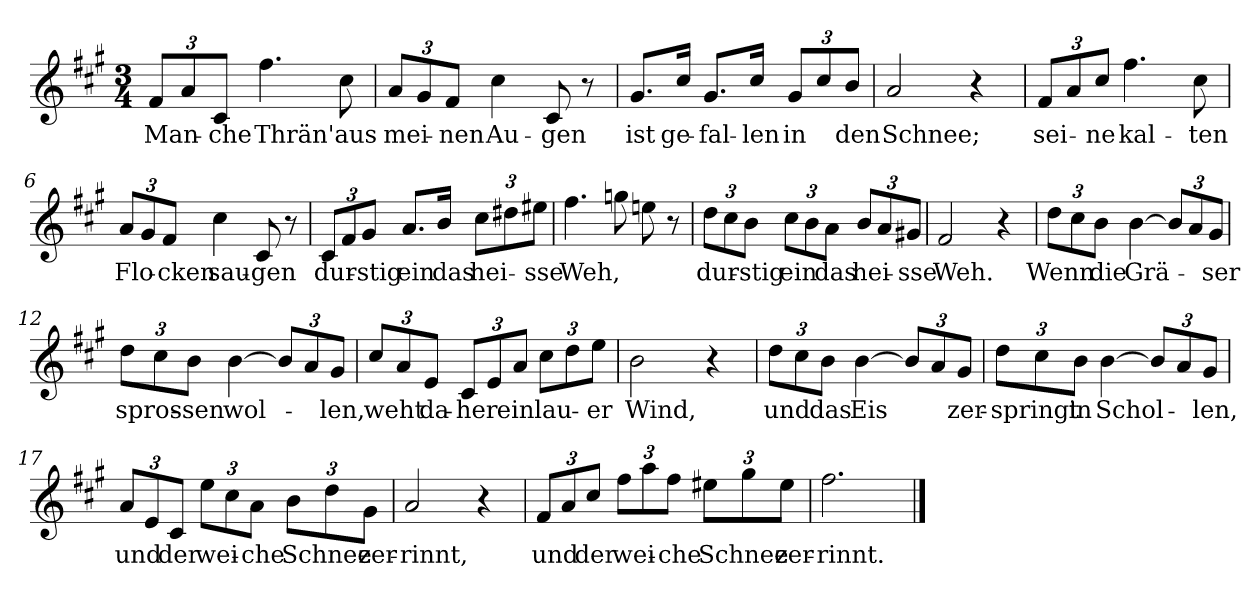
**kern	**text
*part1	*part1
*staff1	*staff1
*clefG2	*
*k[f#c#g#]	*
*f#:	*
*M3/4	*
=1	=1
!	!LO:LY:b
12f#/L	Man-
12a/	.
!	!LO:LY:b
12c#/J	-che
!	!LO:LY:b
4.ff#\	Thrän'
!	!LO:LY:b
8cc#\	aus
=2	=2
!	!LO:LY:b
12a/L	mei-
12g#/	.
!	!LO:LY:b
12f#/J	-nen
!	!LO:LY:b
4cc#\	Au-
!	!LO:LY:b
8c#/	-gen
8r	.
=3	=3
!	!LO:LY:b
8.g#/L	ist
!	!LO:LY:b
16cc#/Jk	ge-
!	!LO:LY:b
8.g#/L	-fal-
!	!LO:LY:b
16cc#/Jk	-len
!	!LO:LY:b
12g#/L	in
12cc#/	.
!	!LO:LY:b
12b/J	den
=4	=4
!	!LO:LY:b
2a/	Schnee;
4r	.
=5	=5
!	!LO:LY:b
12f#/L	sei-
12a/	.
!	!LO:LY:b
12cc#/J	-ne
!	!LO:LY:b
4.ff#\	kal-
!	!LO:LY:b
8cc#\	-ten
=6	=6
!	!LO:LY:b
12a/L	Flo-
12g#/	.
!	!LO:LY:b
12f#/J	-cken
!	!LO:LY:b
4cc#\	sau-
!	!LO:LY:b
8c#/	-gen
8r	.
!!LO:LB:g=z
=7	=7
!	!LO:LY:b
12c#/L	dur-
12f#/	.
!	!LO:LY:b
12g#/J	-stig
!	!LO:LY:b
8.a/L	ein
!	!LO:LY:b
16b/Jk	das
!	!LO:LY:b
12cc#\L	hei-
12dd#X\	.
!	!LO:LY:b
12ee#X\J	-sse
=8	=8
!	!LO:LY:b
4.ff#\	Weh,
8ggn\	.
8een\	.
8r	.
=9	=9
!	!LO:LY:b
12dd\L	dur-
12cc#\	.
!	!LO:LY:b
12b\J	-stig
!	!LO:LY:b
12cc#\L	ein
12b\	.
!	!LO:LY:b
12a\J	das
!	!LO:LY:b
12b/L	hei-
12a/	.
!	!LO:LY:b
12g#X/J	-sse
=10	=10
!	!LO:LY:b
2f#/	Weh.
4r	.
=11	=11
!	!LO:LY:b
12dd\L	Wenn
12cc#\	.
!	!LO:LY:b
12b\J	die
!	!LO:LY:b
[4b\	Grä-
12b/L]	.
12a/	.
!	!LO:LY:b
12g#/J	-ser
=12	=12
!	!LO:LY:b
12dd\L	spros-
12cc#\	.
!	!LO:LY:b
12b\J	-sen
!	!LO:LY:b
[4b\	wol-
12b/L]	.
12a/	.
!	!LO:LY:b
12g#/J	-len,
!!LO:LB:g=z
=13	=13
!	!LO:LY:b
12cc#/L	weht
12a/	.
!	!LO:LY:b
12e/J	da-
!	!LO:LY:b
12c#/L	-her
12e/	.
!	!LO:LY:b
12a/J	ein
!	!LO:LY:b
12cc#\L	lau-
12dd\	.
!	!LO:LY:b
12ee\J	-er
=14	=14
!	!LO:LY:b
2b\	Wind,
4r	.
=15	=15
!	!LO:LY:b
12dd\L	und
12cc#\	.
!	!LO:LY:b
12b\J	das
!	!LO:LY:b
[4b\	Eis
12b/L]	.
12a/	.
!	!LO:LY:b
12g#/J	zer-
=16	=16
!	!LO:LY:b
12dd\L	-springt
12cc#\	.
!	!LO:LY:b
12b\J	in
!	!LO:LY:b
[4b\	Schol-
12b/L]	.
12a/	.
!	!LO:LY:b
12g#/J	-len,
=17	=17
!	!LO:LY:b
12a/L	und
12e/	.
!	!LO:LY:b
12c#/J	der
!	!LO:LY:b
12ee\L	wei-
12cc#\	.
!	!LO:LY:b
12a\J	-che
!	!LO:LY:b
12b\L	Schnee
12dd\	.
!	!LO:LY:b
12g#\J	zer-
=18	=18
!	!LO:LY:b
2a/	-rinnt,
4r	.
!!LO:LB:g=z
=19	=19
!	!LO:LY:b
12f#/L	und
12a/	.
!	!LO:LY:b
12cc#/J	der
!	!LO:LY:b
12ff#\L	wei-
12aa\	.
!	!LO:LY:b
12ff#\J	-che
!	!LO:LY:b
12ee#X\L	Schnee
12gg#\	.
!	!LO:LY:b
12ee#\J	zer-
=20	=20
!	!LO:LY:b
2.ff#\	-rinnt.
==	==
*-	*-
